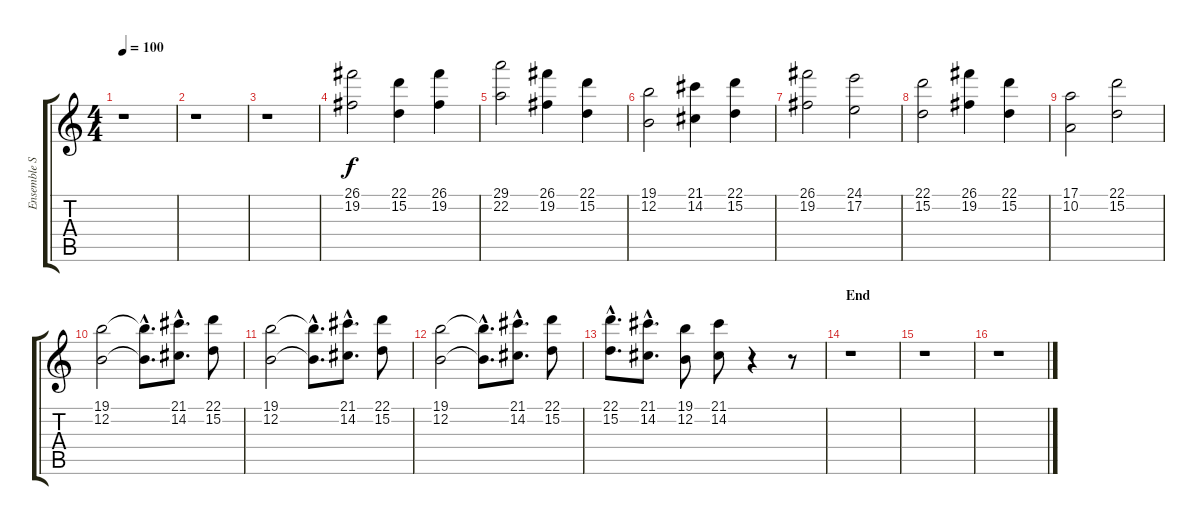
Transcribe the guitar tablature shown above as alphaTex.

\track ("Ensemble String" "Ensemble S") {instrument stringensemble1}
\staff {score tabs}
\tuning (E4 B3 G3 D3 A2 E2) {hide}
\ts (4 4)
\tempo 100
\clef g2
\ks c
r.1{dy f} |
r.1 |
r.1 |
\section ("" "")
(26.1 19.2).2 (22.1 15.2).4 (26.1 19.2).4 |
(29.1 22.2).2 (26.1 19.2).4 (22.1 15.2).4 |
(19.1 12.2).2 (21.1 14.2).4 (22.1 15.2).4 |
(26.1 19.2).2 (24.1 17.2).2 |
\section ("" "")
(22.1 15.2).2 (26.1 19.2).4 (22.1 15.2).4 |
(17.1 10.2).2 (22.1 15.2).2 |
(19.1 12.2).2 (19.1{hac t} 12.2{hac t}).8{d} (21.1{hac} 14.2{hac}).8{d} (22.1 15.2).8 |
(19.1 12.2).2 (19.1{hac t} 12.2{hac t}).8{d} (21.1{hac} 14.2{hac}).8{d} (22.1 15.2).8 |
(19.1 12.2).2 (19.1{hac t} 12.2{hac t}).8{d} (21.1{hac} 14.2{hac}).8{d} (22.1 15.2).8 |
(22.1{hac} 15.2{hac}).8{d} (21.1{hac} 14.2{hac}).8{d} (19.1 12.2).8 (21.1 14.2).8 r.4 r.8 |
\section ("" "End")
r.1 |
r.1 |
r.1
